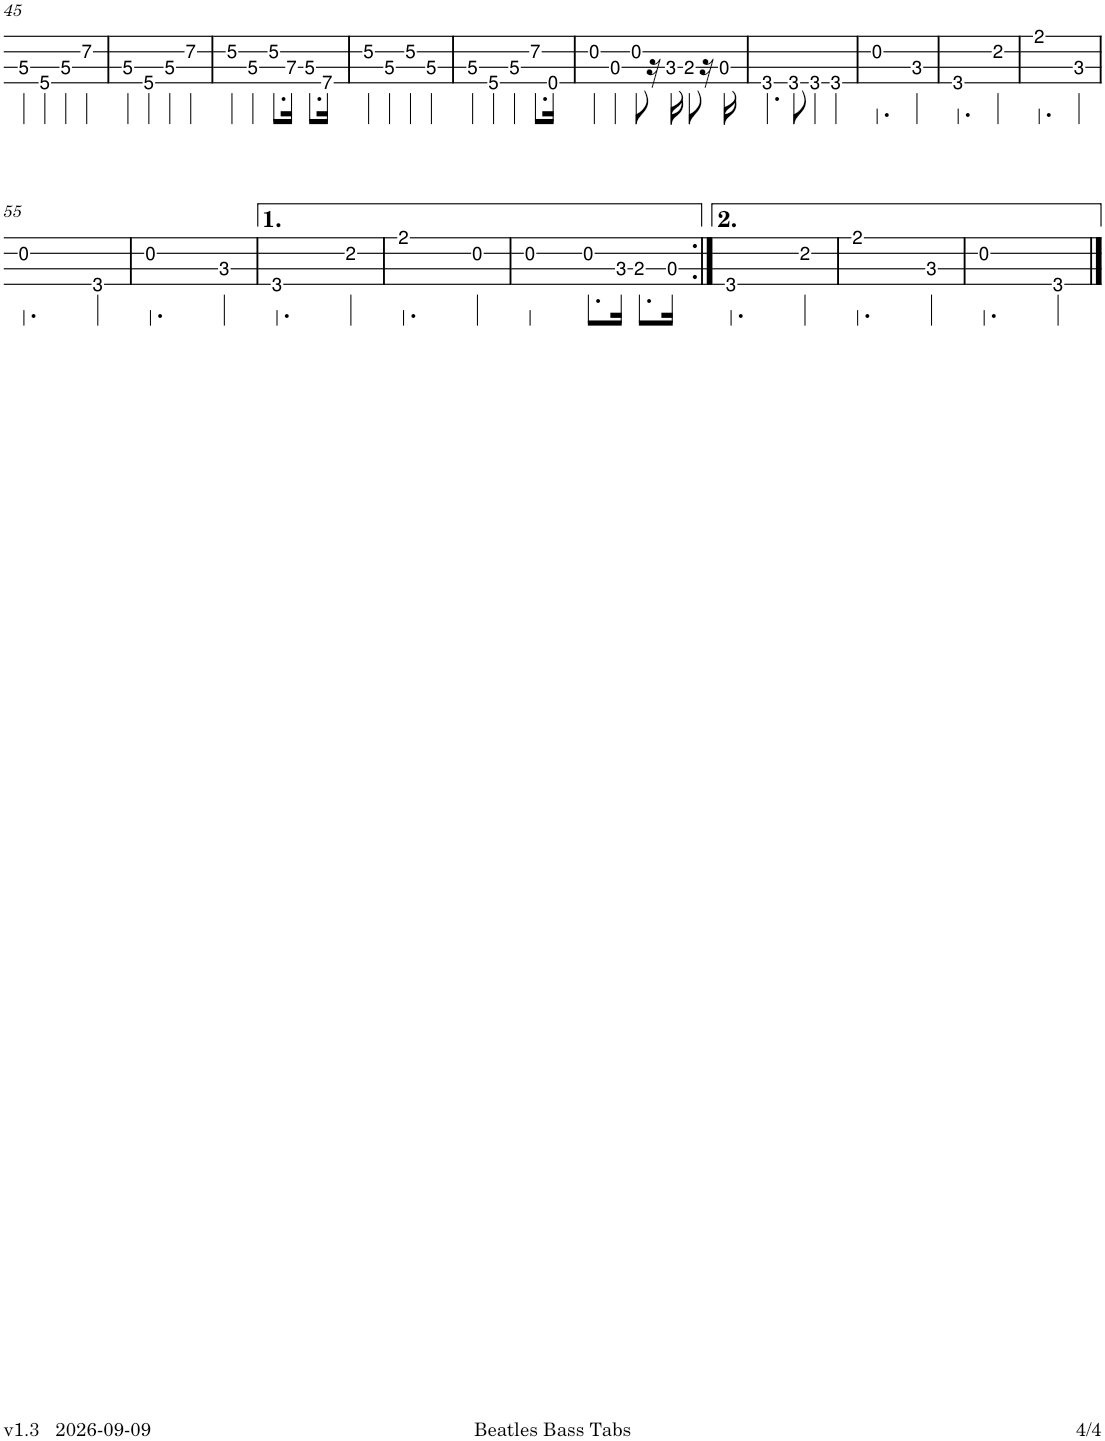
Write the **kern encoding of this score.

**kern
*part1
*staff1
*I"Bass Guitar
*I'B. Guit.
!!LO:PB:g=z
*
*Trd7c12
*k[f#c#g#d#]
*M4/4
=45
4Dn\
4AA\
4Dn\
4A\
=46
4Dn\
4AA\
4Dn\
4A\
=47
4Gn\
4Dn\
8.Gn\L
16E\Jk
8.Dn\L
16BB\Jk
=48
4Gn\
4Dn\
4Gn\
4Dn\
=49
4Dn\
4AA\
4Dn\
8.A\L
16EE\Jk
=50
4Dn\
4AA\
8Dn\
16r
16Cn\
8BB\
16r
16AA\
=51
4.GGn\
8GG\
4GG\
4GG\
=52
2.Dn\
4Cn\
=53
2.GGn\
4E\
=54
2.A\
4Cn\
!!LO:LB:g=z
=55
2.Dn\
4GGn\
=56
2.Dn\
4Cn\
=57
2.GGn\
4E\
=58
2.A\
4Dn\
=59
2Dn\
8.D\L
16Cn\Jk
8.BB\L
16AA\Jk
=60:|!
2.GGn\
4E\
=61
2.A\
4Cn\
=62
2.Dn\
4GGn\
==
*-
